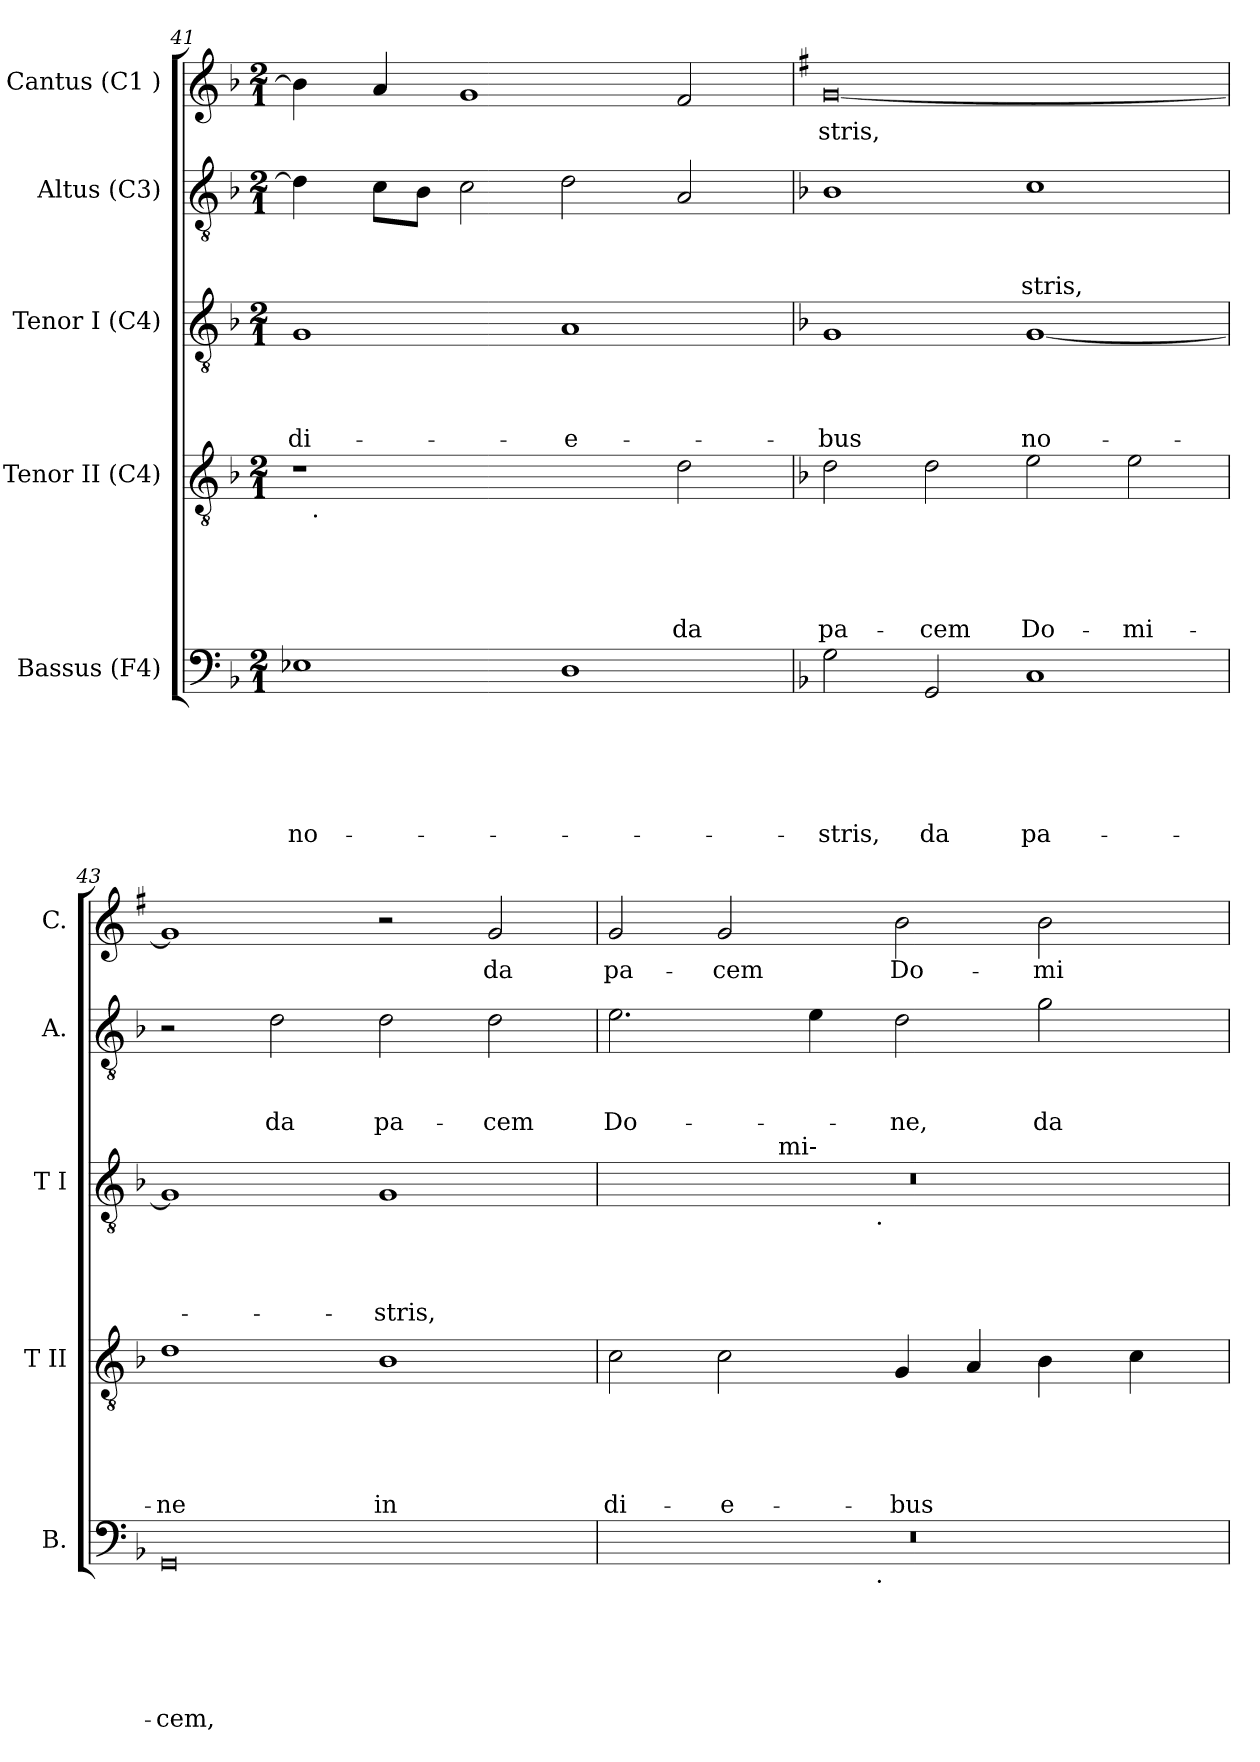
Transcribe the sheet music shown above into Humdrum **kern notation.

**kern	**text	**text	**text	**text	**text	**text	**kern	**text	**text	**text	**text	**text	**kern	**text	**text	**text	**text	**kern	**text	**text	**text	**kern	**text
*part5	*part5	*part5	*part5	*part5	*part5	*part5	*part4	*part4	*part4	*part4	*part4	*part4	*part3	*part3	*part3	*part3	*part3	*part2	*part2	*part2	*part2	*part1	*part1
*staff5	*staff5	*staff5	*staff5	*staff5	*staff5	*staff5	*staff4	*staff4	*staff4	*staff4	*staff4	*staff4	*staff3	*staff3	*staff3	*staff3	*staff3	*staff2	*staff2	*staff2	*staff2	*staff1	*staff1
*I"Bassus (F4)	*	*	*	*	*	*	*I"Tenor II (C4)	*	*	*	*	*	*I"Tenor I (C4)	*	*	*	*	*I"Altus (C3)	*	*	*	*I"Cantus (C1 )	*
*I'B.	*	*	*	*	*	*	*I'T II	*	*	*	*	*	*I'T I	*	*	*	*	*I'A.	*	*	*	*I'C.	*
!!LO:LB:g=z
*clefF4	*	*	*	*	*	*	*clefGv2	*	*	*	*	*	*clefGv2	*	*	*	*	*clefGv2	*	*	*	*clefG2	*
*k[b-]	*	*	*	*	*	*	*k[b-]	*	*	*	*	*	*k[b-]	*	*	*	*	*k[b-]	*	*	*	*k[b-]	*
*F:	*	*	*	*	*	*	*F:	*	*	*	*	*	*F:	*	*	*	*	*F:	*	*	*	*F:	*
*M2/1	*	*	*	*	*	*	*M2/1	*	*	*	*	*	*M2/1	*	*	*	*	*M2/1	*	*	*	*M2/1	*
=41	=41	=41	=41	=41	=41	=41	=41	=41	=41	=41	=41	=41	=41	=41	=41	=41	=41	=41	=41	=41	=41	=41	=41
!	!	!	!	!	!	!LO:LY:b	!	!	!	!	!	!	!	!	!	!	!LO:LY:b	!	!	!	!	!	!
*	*	*	*	*	*	*	*^	*	*	*	*	*	*	*	*	*	*	*	*	*	*	*	*
1E-	.	.	.	.	.	no-	1r	32ryy	.	.	.	.	.	1G	.	.	.	di-	4d\]	.	.	.	4b-\]	.
!	!	!	!	!	!	!	!	!LO:TX:b:t=.	!	!	!	!	!	!	!	!	!	!	!	!	!	!	!	!
.	.	.	.	.	.	.	.	1ryy	.	.	.	.	.	.	.	.	.	.	.	.	.	.	.	.
.	.	.	.	.	.	.	.	.	.	.	.	.	.	.	.	.	.	.	8c\L	.	.	.	4a/	.
.	.	.	.	.	.	.	.	.	.	.	.	.	.	.	.	.	.	.	8B-\J	.	.	.	.	.
.	.	.	.	.	.	.	.	.	.	.	.	.	.	.	.	.	.	.	2c\	.	.	.	1g	.
!	!	!	!	!	!	!	!	!	!	!	!	!	!	!	!	!	!	!LO:LY:b:rj	!	!	!	!	!	!
1D	.	.	.	.	.	.	2ryy	.	.	.	.	.	.	1A	.	.	.	-e-	2d\	.	.	.	.	.
.	.	.	.	.	.	.	.	2ryy	.	.	.	.	.	.	.	.	.	.	.	.	.	.	.	.
!	!	!	!	!	!	!	!	!	!	!	!	!	!LO:LY:b	!	!	!	!	!	!	!	!	!	!	!
.	.	.	.	.	.	.	2d\	.	.	.	.	.	da	.	.	.	.	.	2A/	.	.	.	2f/	.
.	.	.	.	.	.	.	.	4...ryy	.	.	.	.	.	.	.	.	.	.	.	.	.	.	.	.
*	*	*	*	*	*	*	*v	*v	*	*	*	*	*	*	*	*	*	*	*	*	*	*	*	*
=42	=42	=42	=42	=42	=42	=42	=42	=42	=42	=42	=42	=42	=42	=42	=42	=42	=42	=42	=42	=42	=42	=42	=42
*	*	*	*	*	*	*	*	*	*	*	*	*	*	*	*	*	*	*	*	*	*	*k[f#]	*
*	*	*	*	*	*	*	*	*	*	*	*	*	*	*	*	*	*	*	*	*	*	*G:	*
*	*	*	*	*	*	*	*^	*	*	*	*	*	*	*	*	*	*	*	*	*	*	*	*
!	!	!	!	!	!	!LO:LY:b	!	!	!	!	!	!	!LO:LY:b	!	!	!	!	!LO:LY:b	!	!	!	!	!	!LO:LY:b
*	*	*	*	*	*	*	*v	*v	*	*	*	*	*	*	*	*	*	*	*	*	*	*	*	*
2G\	.	.	.	.	.	-stris,	2d\	.	.	.	.	pa-	1G	.	.	.	-bus	1B-	.	.	.	[<0g	-stris,
!	!	!	!	!	!	!LO:LY:b	!	!	!	!	!	!LO:LY:b	!	!	!	!	!	!	!	!	!	!	!
2GG/	.	.	.	.	.	da	2d\	.	.	.	.	-cem	.	.	.	.	.	.	.	.	.	.	.
!	!	!	!	!	!	!LO:LY:b	!	!	!	!	!	!LO:LY:b	!	!	!	!	!LO:LY:b	!	!	!	!LO:LY:b	!	!
1C	.	.	.	.	.	pa-	2e\	.	.	.	.	Do-	[<1G	.	.	.	no-	1c	.	.	-stris,	.	.
!	!	!	!	!	!	!	!	!	!	!	!	!LO:LY:b	!	!	!	!	!	!	!	!	!	!	!
.	.	.	.	.	.	.	2e\	.	.	.	.	-mi-	.	.	.	.	.	.	.	.	.	.	.
=43	=43	=43	=43	=43	=43	=43	=43	=43	=43	=43	=43	=43	=43	=43	=43	=43	=43	=43	=43	=43	=43	=43	=43
!	!	!	!	!	!	!LO:LY:b	!	!	!	!	!	!LO:LY:b	!	!	!	!	!	!	!	!	!	!	!
0GG	.	.	.	.	.	-cem,	1d	.	.	.	.	-ne	1G]	.	.	.	.	2r	.	.	.	1g]	.
!	!	!	!	!	!	!	!	!	!	!	!	!	!	!	!	!	!	!	!	!	!LO:LY:b	!	!
.	.	.	.	.	.	.	.	.	.	.	.	.	.	.	.	.	.	2d\	.	.	da	.	.
!	!	!	!	!	!	!	!	!	!	!	!	!LO:LY:b	!	!	!	!	!LO:LY:b	!	!	!	!LO:LY:b	!	!
.	.	.	.	.	.	.	1B-	.	.	.	.	in	1G	.	.	.	-stris,	2d\	.	.	pa-	2r	.
!	!	!	!	!	!	!	!	!	!	!	!	!	!	!	!	!	!	!	!	!	!LO:LY:b	!	!LO:LY:b
.	.	.	.	.	.	.	.	.	.	.	.	.	.	.	.	.	.	2d\	.	.	-cem	2g/	da
=44	=44	=44	=44	=44	=44	=44	=44	=44	=44	=44	=44	=44	=44	=44	=44	=44	=44	=44	=44	=44	=44	=44	=44
!	!	!	!	!	!	!	!	!	!	!	!	!LO:LY:b	!	!	!	!	!	!	!	!	!LO:LY:b	!	!LO:LY:b
*^	*	*	*	*	*	*	*	*	*	*	*	*	*^	*	*	*	*	*	*	*	*	*	*
*	*	*	*	*	*	*	*	*	*	*	*	*	*	*	*^	*	*	*	*	*	*	*	*	*	*
0r	2ryy	.	.	.	.	.	.	2c\	.	.	.	.	di-	0r	2ryy	2ryy	.	.	.	.	2.e\	.	.	Do-	2g/	pa-
!	!	!	!	!	!	!	!	!	!	!	!	!	!LO:LY:b	!	!	!	!	!	!	!	!	!	!	!	!	!LO:LY:b
.	4...ryy	.	.	.	.	.	.	2c\	.	.	.	.	-e-	.	8.ryy	4...ryy	.	.	.	.	.	.	.	.	2g/	-cem
!	!	!	!	!	!	!	!	!	!	!	!	!	!	!	!LO:TX:a:t=mi-	!	!	!	!	!	!	!	!	!	!	!
.	.	.	.	.	.	.	.	.	.	.	.	.	.	.	1ryy	.	.	.	.	.	.	.	.	.	.	.
.	.	.	.	.	.	.	.	.	.	.	.	.	.	.	.	.	.	.	.	.	4e\	.	.	.	.	.
!	!	!	!	!	!	!	!	!	!	!	!	!	!	!	!	!LO:TX:b:t=.	!	!	!	!	!	!	!	!	!	!
!	!LO:TX:b:t=.	!	!	!	!	!	!	!	!	!	!	!	!	!	!	!	!	!	!	!	!	!	!	!	!	!
.	1ryy	.	.	.	.	.	.	.	.	.	.	.	.	.	.	1ryy	.	.	.	.	.	.	.	.	.	.
!	!	!	!	!	!	!	!	!	!	!	!	!	!LO:LY:b	!	!	!	!	!	!	!	!	!	!	!LO:LY:b	!	!LO:LY:b
.	.	.	.	.	.	.	.	4G/	.	.	.	.	-bus	.	.	.	.	.	.	.	2d\	.	.	-ne,	2b\	Do-
.	.	.	.	.	.	.	.	4A/	.	.	.	.	.	.	.	.	.	.	.	.	.	.	.	.	.	.
!	!	!	!	!	!	!	!	!	!	!	!	!	!	!	!	!	!	!	!	!	!	!	!	!LO:LY:b	!	!LO:LY:b
.	.	.	.	.	.	.	.	4B-\	.	.	.	.	.	.	.	.	.	.	.	.	2g\	.	.	da	2b\	-mi-
.	.	.	.	.	.	.	.	.	.	.	.	.	.	.	4ryy	.	.	.	.	.	.	.	.	.	.	.
.	.	.	.	.	.	.	.	4c\	.	.	.	.	.	.	.	.	.	.	.	.	.	.	.	.	.	.
.	.	.	.	.	.	.	.	.	.	.	.	.	.	.	16ryy	.	.	.	.	.	.	.	.	.	.	.
.	32ryy	.	.	.	.	.	.	.	.	.	.	.	.	.	.	32ryy	.	.	.	.	.	.	.	.	.	.
*v	*v	*	*	*	*	*	*	*	*	*	*	*	*	*v	*v	*v	*	*	*	*	*	*	*	*	*	*
=	=	=	=	=	=	=	=	=	=	=	=	=	=	=	=	=	=	=	=	=	=	=	=
*-	*-	*-	*-	*-	*-	*-	*-	*-	*-	*-	*-	*-	*-	*-	*-	*-	*-	*-	*-	*-	*-	*-	*-
